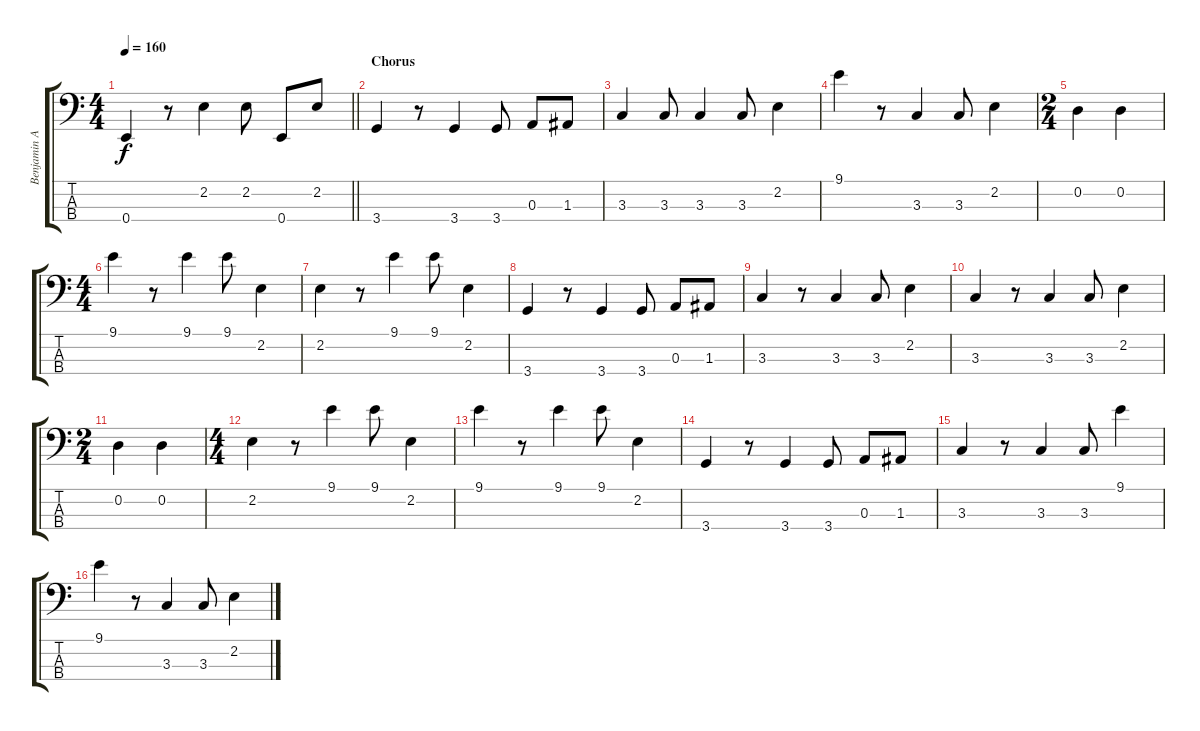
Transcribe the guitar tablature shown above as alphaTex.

\track ("Benjamin Andre (Synth Bass)" "Benjamin A") {instrument synthbass1}
\staff {score tabs}
\tuning (G2 D2 A1 E1) {hide}
\ts (4 4)
\tempo 160
\clef f4
\barLineRight lightlight
\ks c
0.4.4{dy f} r.8 2.2.4 2.2.8 0.4.8 2.2.8 |
\section ("" "Chorus")
3.4.4 r.8 3.4.4 3.4.8 0.3.8 1.3.8 |
3.3.4 3.3.8 3.3.4 3.3.8 2.2.4 |
9.1.4 r.8 3.3.4 3.3.8 2.2.4 |
\ts (2 4)
0.2.4 0.2.4 |
\ts (4 4)
9.1.4 r.8 9.1.4 9.1.8 2.2.4 |
2.2.4 r.8 9.1.4 9.1.8 2.2.4 |
3.4.4 r.8 3.4.4 3.4.8 0.3.8 1.3.8 |
3.3.4 r.8 3.3.4 3.3.8 2.2.4 |
3.3.4 r.8 3.3.4 3.3.8 2.2.4 |
\ts (2 4)
0.2.4 0.2.4 |
\ts (4 4)
2.2.4 r.8 9.1.4 9.1.8 2.2.4 |
9.1.4 r.8 9.1.4 9.1.8 2.2.4 |
3.4.4 r.8 3.4.4 3.4.8 0.3.8 1.3.8 |
3.3.4 r.8 3.3.4 3.3.8 9.1.4 |
9.1.4 r.8 3.3.4 3.3.8 2.2.4
